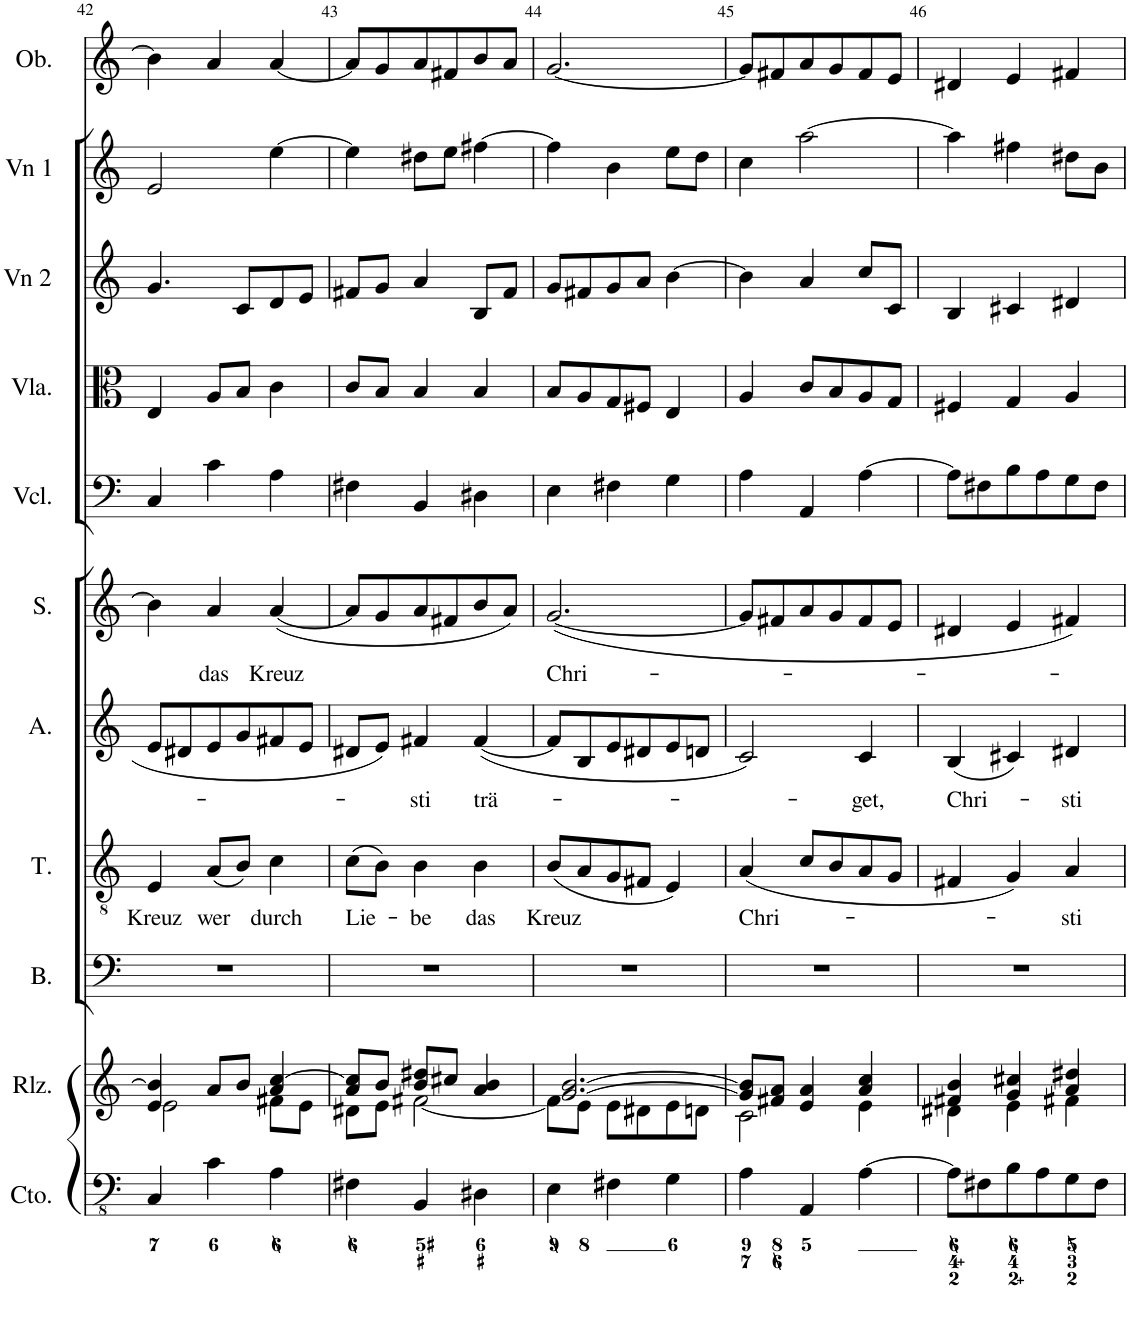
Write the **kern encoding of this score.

**kern	**kern	**kern	**kern	**text	**kern	**text	**kern	**text	**kern	**kern	**kern	**kern	**kern	**kern	**kern
*part13	*part12	*part11	*part10	*part10	*part9	*part9	*part8	*part8	*part7	*part6	*part5	*part4	*part3	*part2	*part1
*staff13	*staff12	*staff11	*staff10	*staff10	*staff9	*staff9	*staff8	*staff8	*staff7	*staff6	*staff5	*staff4	*staff3	*staff2	*staff1
*I"Continuo	*I"Rlzn.	*I"Bass	*I"Tenor	*	*I"Alto	*	*I"Soprano	*	*I"Contrabass	*I"'Cello/Cb	*I"Viola	*I"Violin 2	*I"Violin 1	*I"OboeXEQ	*I"Oboe
*I'Cto.	*I'Rlz.	*I'B.	*I'T.	*	*I'A.	*	*I'S.	*	*I'Cb	*	*I'Vla.	*I'Vn 2	*I'Vn 1	*I'Ob	*I'Ob.
!!LO:PB:g=z
*clefFv4	*clefG2	*clefF4	*clefGv2	*	*clefG2	*	*clefG2	*	*clefFv4	*clefF4	*clefC3	*clefG2	*clefG2	*clefG2	*clefG2
*	*	*	*	*	*	*	*	*	*Trd7c12	*	*	*	*	*	*
*k[]	*k[]	*k[]	*k[]	*	*k[]	*	*k[]	*	*k[]	*k[]	*k[]	*k[]	*k[]	*k[]	*k[]
*M3/4	*M3/4	*M3/4	*M3/4	*	*M3/4	*	*M3/4	*	*M3/4	*M3/4	*M3/4	*M3/4	*M3/4	*M3/4	*M3/4
=42	=42	=42	=42	=42	=42	=42	=42	=42	=42	=42	=42	=42	=42	=42	=42
*	*^	*	*	*	*	*	*	*	*	*	*	*	*	*	*
!	!	!	!	!	!LO:LY:b	!	!	!	!	!	!	!	!	!	!	!
4CC/	4e/ 4b/]	2e\	2.r	4E/	Kreuz	8e/L	.	4b\]	.	4CC	4C/	4E/	4.g/	2e/	4b]	4b\]
.	.	.	.	.	.	8d#X/	.	.	.	.	.	.	.	.	.	.
!	!	!	!	!	!LO:LY:b	!	!	!	!LO:LY:b	!	!	!	!	!	!	!
4C\	8a/L	.	.	(8A/L	wer	8e/	.	4a/	das	4C	4c\	8A/L	.	.	4a	4a/
.	8b/J	.	.	8B/J)	.	8g/	.	.	.	.	.	8B/J	8c/L	.	.	.
!	!	!	!	!	!LO:LY:b	!	!	!	!LO:LY:b	!	!	!	!	!	!	!
4AA\	4a/ [4cc/	8f#X\L	.	4c\	durch	8f#X/	.	([4a/	Kreuz	4AA	4A\	4c\	8d/	[4ee\	[4a	[4a/
.	.	8e\J	.	.	.	8e/J	.	.	.	.	.	.	8e/J	.	.	.
=43	=43	=43	=43	=43	=43	=43	=43	=43	=43	=43	=43	=43	=43	=43	=43	=43
!	!	!	!	!	!LO:LY:b	!	!	!	!	!	!	!	!	!	!	!
4FF#X\	8a/ 8cc/]L	8d#X\L	2.r	(8c\L	Lie-	8d#X/L	.	8a/L]	.	4FF#X	4F#X\	8c/L	8f#X/L	4ee\]	8a/L]	8a/L]
.	8b/J	8e\J	.	8B\J)	.	8e/J	.	8g/	.	.	.	8B/J	8g/J	.	8g/J	8g/
!	!	!	!	!	!LO:LY:b	!	!LO:LY:b	!	!	!	!	!	!	!	!	!
4BBB/	8b/ 8dd#X/L	[2f#X\	.	4B\	-be	4f#X/	-sti	8a/	.	4BBB	4BB/	4B/	4a/	8dd#X\L	8a/L	8a/
.	8cc#X/J	.	.	.	.	.	.	8f#X/	.	.	.	.	.	8ee\J	8f#X/J	8f#X/
!	!	!	!	!	!LO:LY:b	!	!LO:LY:b	!	!	!	!	!	!	!	!	!
4DD#X\	4a/ 4b/	.	.	4B\	das	([4f#/	trä-	8b/	.	4DD#X	4D#X\	4B/	8B/L	[4ff#X\	8b/L	8b/
.	.	.	.	.	.	.	.	8a/J)	.	.	.	.	8f#/J	.	8a/J	8a/J
=44	=44	=44	=44	=44	=44	=44	=44	=44	=44	=44	=44	=44	=44	=44	=44	=44
!	!	!	!	!	!LO:LY:b	!	!	!	!LO:LY:b	!	!	!	!	!	!	!
4EE\	[2.g/ [2.b/	8f#\L]	2.r	(8B/L	Kreuz	8f#/L]	.	([2.g/	Chri-	4EE	4E\	8B/L	8g/L	4ff#\]	[2.g	[2.g/
.	.	8e\J	.	8A/	.	8B/	.	.	.	.	.	8A/	8f#X/	.	.	.
4FF#X\	.	8e\L	.	8G/	.	8e/	.	.	.	4FF#X	4F#X\	8G/	8g/	4b\	.	.
.	.	8d#X\	.	8F#X/J	.	8d#X/	.	.	.	.	.	8F#X/J	8a/J	.	.	.
4GG\	.	8e\	.	4E/)	.	8e/	.	.	.	4GG	4G\	4E/	[4b\	8ee\L	.	.
.	.	8dn\J	.	.	.	8dn/J	.	.	.	.	.	.	.	8dd\J	.	.
=45	=45	=45	=45	=45	=45	=45	=45	=45	=45	=45	=45	=45	=45	=45	=45	=45
!	!	!	!	!	!LO:LY:b	!	!	!	!	!	!	!	!	!	!	!
4AA\	8g/] 8b/]L	2c\	2.r	(4A/	Chri-	2c/)	.	8g/L]	.	4AA	4A\	4A/	4b\]	4cc\	8g/L]	8g/L]
.	8f#X/ 8a/J	.	.	.	.	.	.	8f#X/	.	.	.	.	.	.	8f#X/J	8f#X/
4AAA/	4e/ 4a/	.	.	8c/L	.	.	.	8a/	.	4AAA	4AA/	8c/L	4a/	[2aa\	8a/L	8a/
.	.	.	.	8B/	.	.	.	8g/	.	.	.	8B/	.	.	8g/J	8g/
!	!	!	!	!	!	!	!LO:LY:b	!	!	!	!	!	!	!	!	!
[4AA\	4a/ 4cc/	4e\	.	8A/	.	4c/	-get,	8f#/	.	[4AA	[4A\	8A/	8cc/L	.	8f#/L	8f#/
.	.	.	.	8G/J	.	.	.	8e/J	.	.	.	8G/J	8c/J	.	8e/J	8e/J
=46	=46	=46	=46	=46	=46	=46	=46	=46	=46	=46	=46	=46	=46	=46	=46	=46
!	!	!	!	!	!	!	!LO:LY:b	!	!	!	!	!	!	!	!	!
8AA\L]	4f#X/ 4b/	4d#X\	2.r	4F#X/	.	(4B/	Chri-	4d#X/	.	8AA/L]	8A\L]	4F#X/	4B/	4aa\]	4d#X	4d#X/
8FF#X\	.	.	.	.	.	.	.	.	.	8FF#X/J	8F#X\	.	.	.	.	.
8BB\	4g/ 4cc#X/	4e\	.	4G/)	.	4c#X/)	.	4e/	.	8BB/L	8B\	4G/	4c#X/	4ff#X\	4e	4e/
8AA\	.	.	.	.	.	.	.	.	.	8AA/J	8A\	.	.	.	.	.
!	!	!	!	!	!LO:LY:b	!	!LO:LY:b	!	!	!	!	!	!	!	!	!
8GG\	4a/ 4dd#X/	4f#X\	.	4A/	sti	4d#X/	sti	4f#X/)	.	8GG/L	8G\	4A/	4d#X/	8dd#X\L	4f#X	4f#X/
8FF#\J	.	.	.	.	.	.	.	.	.	8FF#/J	8F#\J	.	.	8b\J	.	.
*	*v	*v	*	*	*	*	*	*	*	*	*	*	*	*	*	*
=	=	=	=	=	=	=	=	=	=	=	=	=	=	=	=
*-	*-	*-	*-	*-	*-	*-	*-	*-	*-	*-	*-	*-	*-	*-	*-
